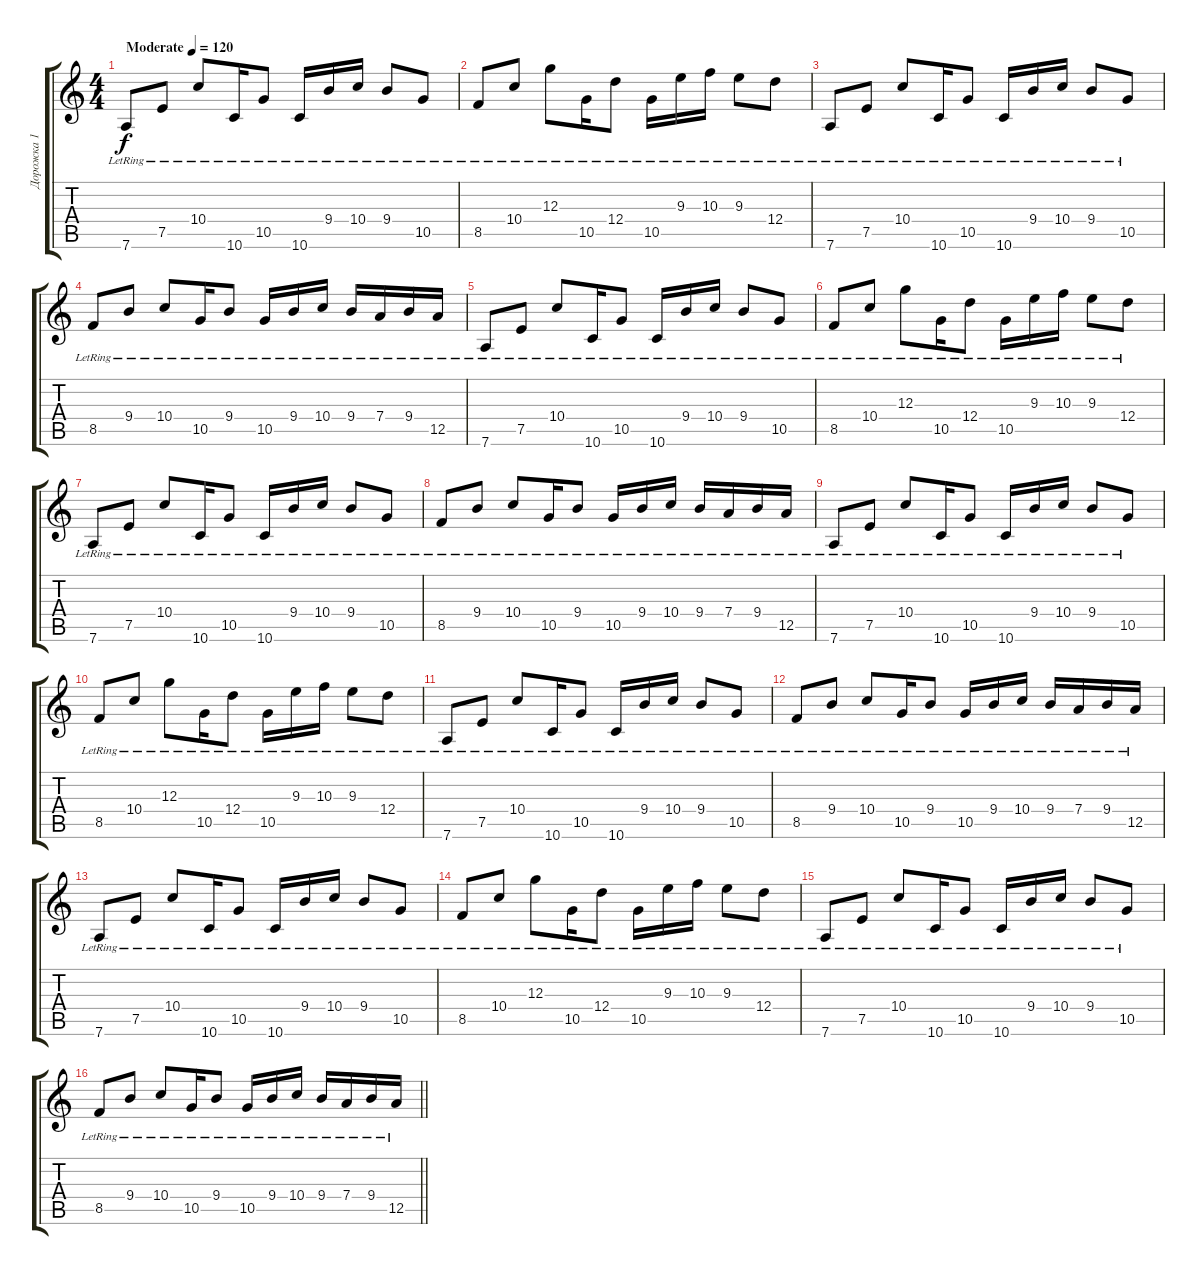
\track ("Дорожка 1" "Дорожка 1") {instrument acousticguitarsteel}
\staff {score tabs}
\tuning (E4 B3 G3 D3 A2 D2) {hide}
\ts (4 4)
\tempo (120 "Moderate")
\clef g2
\ks c
7.6{lr}.8{dy f instrument acousticguitarsteel} 7.5{lr}.8 10.4{lr}.8 10.6{lr}.16 10.5{lr}.8 10.6{lr}.16 9.4{lr}.16 10.4{lr}.16 9.4{lr}.8 10.5{lr}.8 |
8.5{lr}.8 10.4{lr}.8 12.3{lr}.8 10.5{lr}.16 12.4{lr}.8 10.5{lr}.16 9.3{lr}.16 10.3{lr}.16 9.3{lr}.8 12.4{lr}.8 |
7.6{lr}.8 7.5{lr}.8 10.4{lr}.8 10.6{lr}.16 10.5{lr}.8 10.6{lr}.16 9.4{lr}.16 10.4{lr}.16 9.4{lr}.8 10.5{lr}.8 |
8.5{lr}.8 9.4{lr}.8 10.4{lr}.8 10.5{lr}.16 9.4{lr}.8 10.5{lr}.16 9.4{lr}.16 10.4{lr}.16 9.4{lr}.16 7.4{lr}.16 9.4{lr}.16 12.5{lr}.16 |
7.6{lr}.8 7.5{lr}.8 10.4{lr}.8 10.6{lr}.16 10.5{lr}.8 10.6{lr}.16 9.4{lr}.16 10.4{lr}.16 9.4{lr}.8 10.5{lr}.8 |
8.5{lr}.8 10.4{lr}.8 12.3{lr}.8 10.5{lr}.16 12.4{lr}.8 10.5{lr}.16 9.3{lr}.16 10.3{lr}.16 9.3{lr}.8 12.4{lr}.8 |
7.6{lr}.8 7.5{lr}.8 10.4{lr}.8 10.6{lr}.16 10.5{lr}.8 10.6{lr}.16 9.4{lr}.16 10.4{lr}.16 9.4{lr}.8 10.5{lr}.8 |
8.5{lr}.8 9.4{lr}.8 10.4{lr}.8 10.5{lr}.16 9.4{lr}.8 10.5{lr}.16 9.4{lr}.16 10.4{lr}.16 9.4{lr}.16 7.4{lr}.16 9.4{lr}.16 12.5{lr}.16 |
7.6{lr}.8 7.5{lr}.8 10.4{lr}.8 10.6{lr}.16 10.5{lr}.8 10.6{lr}.16 9.4{lr}.16 10.4{lr}.16 9.4{lr}.8 10.5{lr}.8 |
8.5{lr}.8 10.4{lr}.8 12.3{lr}.8 10.5{lr}.16 12.4{lr}.8 10.5{lr}.16 9.3{lr}.16 10.3{lr}.16 9.3{lr}.8 12.4{lr}.8 |
7.6{lr}.8 7.5{lr}.8 10.4{lr}.8 10.6{lr}.16 10.5{lr}.8 10.6{lr}.16 9.4{lr}.16 10.4{lr}.16 9.4{lr}.8 10.5{lr}.8 |
8.5{lr}.8 9.4{lr}.8 10.4{lr}.8 10.5{lr}.16 9.4{lr}.8 10.5{lr}.16 9.4{lr}.16 10.4{lr}.16 9.4{lr}.16 7.4{lr}.16 9.4{lr}.16 12.5{lr}.16 |
7.6{lr}.8 7.5{lr}.8 10.4{lr}.8 10.6{lr}.16 10.5{lr}.8 10.6{lr}.16 9.4{lr}.16 10.4{lr}.16 9.4{lr}.8 10.5{lr}.8 |
8.5{lr}.8 10.4{lr}.8 12.3{lr}.8 10.5{lr}.16 12.4{lr}.8 10.5{lr}.16 9.3{lr}.16 10.3{lr}.16 9.3{lr}.8 12.4{lr}.8 |
7.6{lr}.8 7.5{lr}.8 10.4{lr}.8 10.6{lr}.16 10.5{lr}.8 10.6{lr}.16 9.4{lr}.16 10.4{lr}.16 9.4{lr}.8 10.5{lr}.8 |
\barLineRight lightlight
8.5{lr}.8 9.4{lr}.8 10.4{lr}.8 10.5{lr}.16 9.4{lr}.8 10.5{lr}.16 9.4{lr}.16 10.4{lr}.16 9.4{lr}.16 7.4{lr}.16 9.4{lr}.16 12.5{lr}.16
